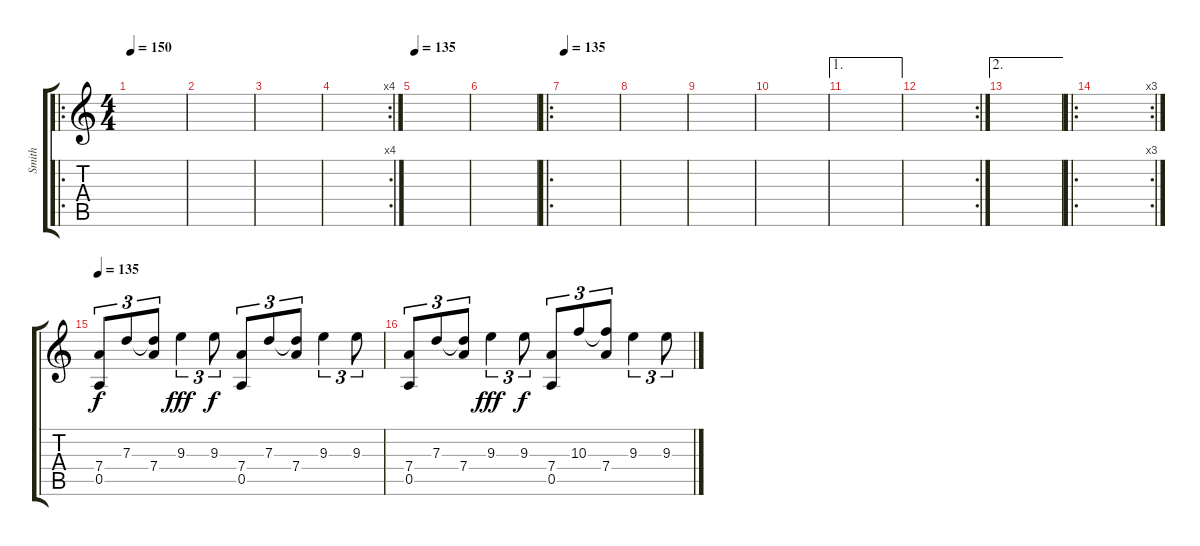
\track ("Smith" "Smith") {instrument distortionguitar}
\staff {score tabs}
\tuning (E4 B3 G3 D3 A2 E2) {hide}
\ro
\ts (4 4)
\tempo 150
\tempo 135
\tempo 150
\clef g2
\ks c
|
|
|
\rc 4
|
\tempo 135
|
|
\ro
\tempo 135
|
|
|
|
\ae 1
|
\rc 2
|
\ae 2
|
\ro
\rc 3
|
\tempo 135
(7.4 0.5).8{tu (3 2)} 7.3.8{tu (3 2) instrument electricguitarclean} (7.3{t} 7.4).8{tu (3 2)} 9.3.4{tu (3 2) dy fff} 9.3.8{tu (3 2) dy f} (7.4 0.5).8{tu (3 2)} 7.3.8{tu (3 2)} (7.3{t} 7.4).8{tu (3 2)} 9.3.4{tu (3 2)} 9.3.8{tu (3 2)} |
(7.4 0.5).8{tu (3 2)} 7.3.8{tu (3 2) instrument electricguitarclean} (7.3{t} 7.4).8{tu (3 2)} 9.3.4{tu (3 2) dy fff} 9.3.8{tu (3 2) dy f} (7.4 0.5).8{tu (3 2)} 10.3.8{tu (3 2)} (10.3{t} 7.4).8{tu (3 2)} 9.3.4{tu (3 2)} 9.3.8{tu (3 2)}
